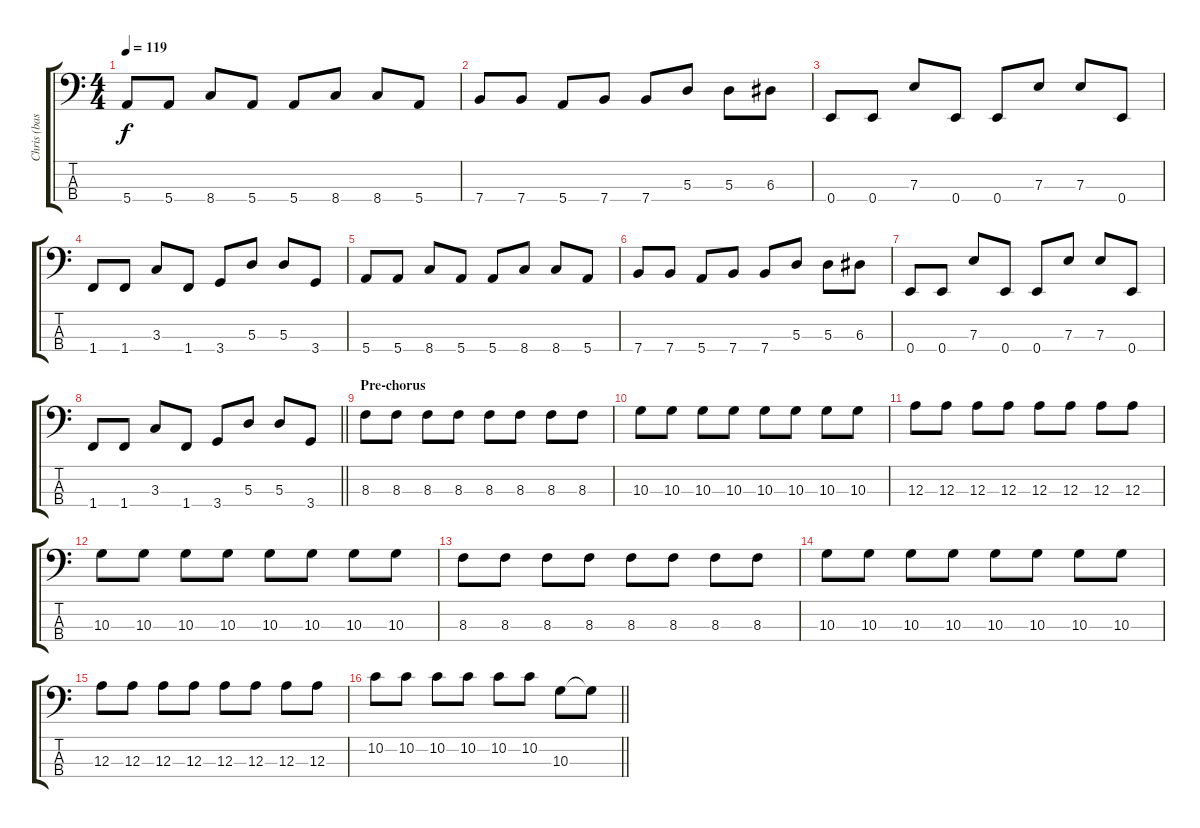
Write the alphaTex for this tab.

\track ("Chris (bass)" "Chris (bas") {solo instrument fretlessbass}
\staff {score tabs}
\tuning (G2 D2 A1 E1) {hide}
\ts (4 4)
\tempo 119
\clef f4
\ks c
5.4.8{dy f} 5.4.8 8.4.8 5.4.8 5.4.8 8.4.8 8.4.8 5.4.8 |
7.4.8 7.4.8 5.4.8 7.4.8 7.4.8 5.3.8 5.3.8 6.3.8 |
0.4.8 0.4.8 7.3.8 0.4.8 0.4.8 7.3.8 7.3.8 0.4.8 |
1.4.8 1.4.8 3.3.8 1.4.8 3.4.8 5.3.8 5.3.8 3.4.8 |
5.4.8 5.4.8 8.4.8 5.4.8 5.4.8 8.4.8 8.4.8 5.4.8 |
7.4.8 7.4.8 5.4.8 7.4.8 7.4.8 5.3.8 5.3.8 6.3.8 |
0.4.8 0.4.8 7.3.8 0.4.8 0.4.8 7.3.8 7.3.8 0.4.8 |
\barLineRight lightlight
1.4.8 1.4.8 3.3.8 1.4.8 3.4.8 5.3.8 5.3.8 3.4.8 |
\section ("" "Pre-chorus")
8.3.8 8.3.8 8.3.8 8.3.8 8.3.8 8.3.8 8.3.8 8.3.8 |
10.3.8 10.3.8 10.3.8 10.3.8 10.3.8 10.3.8 10.3.8 10.3.8 |
12.3.8 12.3.8 12.3.8 12.3.8 12.3.8 12.3.8 12.3.8 12.3.8 |
10.3.8 10.3.8 10.3.8 10.3.8 10.3.8 10.3.8 10.3.8 10.3.8 |
8.3.8 8.3.8 8.3.8 8.3.8 8.3.8 8.3.8 8.3.8 8.3.8 |
10.3.8 10.3.8 10.3.8 10.3.8 10.3.8 10.3.8 10.3.8 10.3.8 |
12.3.8 12.3.8 12.3.8 12.3.8 12.3.8 12.3.8 12.3.8 12.3.8 |
\barLineRight lightlight
10.2.8 10.2.8 10.2.8 10.2.8 10.2.8 10.2.8 10.3.8 10.3{t}.8
